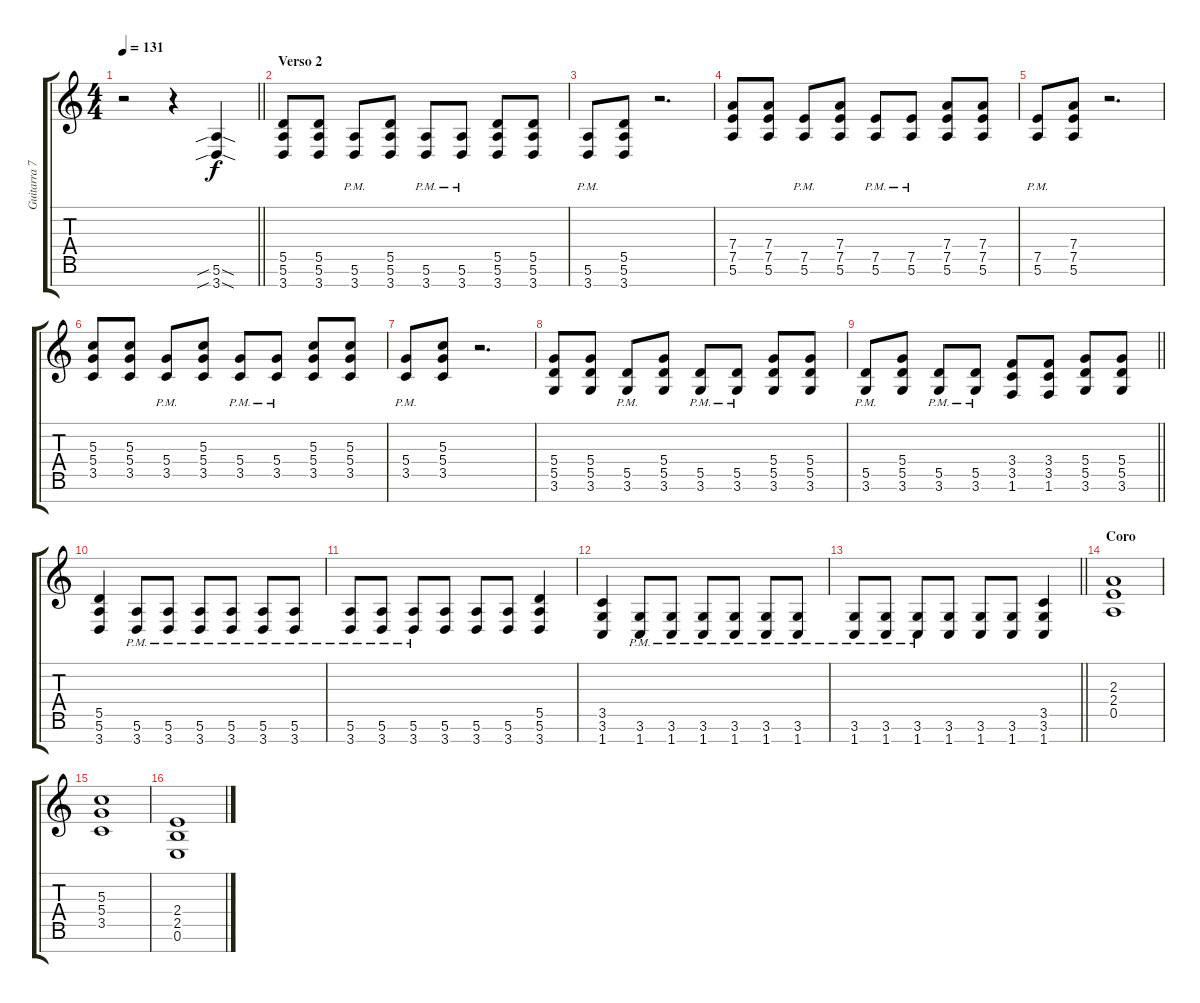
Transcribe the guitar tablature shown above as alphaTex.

\track ("Guitarra 7 Cuerdas" "Guitarra 7") {instrument distortionguitar}
\staff {score tabs}
\tuning (E4 B3 G3 D3 A2 E2 B1) {hide}
\ts (4 4)
\tempo 131
\clef g2
\barLineRight lightlight
\ks c
r.2{dy f} r.4 (5.6{sib sod} 3.7{sib sod}).4 |
\section ("" "Verso 2")
(5.5 5.6 3.7).8 (5.5 5.6 3.7).8 (5.6 3.7{pm}).8 (5.5 5.6 3.7).8 (5.6 3.7{pm}).8 (5.6 3.7{pm}).8 (5.5 5.6 3.7).8 (5.5 5.6 3.7).8 |
(5.6 3.7{pm}).8 (5.5 5.6 3.7).8 r.2{d} |
(7.4 7.5 5.6).8 (7.4 7.5 5.6).8 (7.5 5.6{pm}).8 (7.4 7.5 5.6).8 (7.5 5.6{pm}).8 (7.5 5.6{pm}).8 (7.4 7.5 5.6).8 (7.4 7.5 5.6).8 |
(7.5 5.6{pm}).8 (7.4 7.5 5.6).8 r.2{d} |
(5.3 5.4 3.5).8 (5.3 5.4 3.5).8 (5.4{pm} 3.5).8 (5.3 5.4 3.5).8 (5.4{pm} 3.5).8 (5.4{pm} 3.5).8 (5.3 5.4 3.5).8 (5.3 5.4 3.5).8 |
(5.4{pm} 3.5).8 (5.3 5.4 3.5).8 r.2{d} |
(5.4 5.5 3.6).8 (5.4 5.5 3.6).8 (5.5 3.6{pm}).8 (5.4 5.5 3.6).8 (5.5 3.6{pm}).8 (5.5 3.6{pm}).8 (5.4 5.5 3.6).8 (5.4 5.5 3.6).8 |
\barLineRight lightlight
(5.5 3.6{pm}).8 (5.4 5.5 3.6).8 (5.5 3.6{pm}).8 (5.5 3.6{pm}).8 (3.4 3.5 1.6).8 (3.4 3.5 1.6).8 (5.4 5.5 3.6).8 (5.4 5.5 3.6).8 |
(5.5 5.6 3.7).4 (5.6{pm} 3.7{pm}).8 (5.6{pm} 3.7{pm}).8 (5.6{pm} 3.7{pm}).8 (5.6{pm} 3.7{pm}).8 (5.6{pm} 3.7{pm}).8 (5.6{pm} 3.7).8 |
(5.6{pm} 3.7).8 (5.6{pm} 3.7).8 (5.6{pm} 3.7).8 (5.6 3.7).8 (5.6 3.7).8 (5.6 3.7).8 (5.5 5.6 3.7).4 |
(3.5 3.6 1.7).4 (3.6{pm} 1.7{pm}).8 (3.6{pm} 1.7{pm}).8 (3.6{pm} 1.7{pm}).8 (3.6{pm} 1.7{pm}).8 (3.6{pm} 1.7{pm}).8 (3.6{pm} 1.7).8 |
\barLineRight lightlight
(3.6{pm} 1.7).8 (3.6{pm} 1.7).8 (3.6{pm} 1.7).8 (3.6 1.7).8 (3.6 1.7).8 (3.6 1.7).8 (3.5 3.6 1.7).4 |
\section ("" "Coro")
(2.3 2.4 0.5).1 |
(5.3 5.4 3.5).1 |
(2.4 2.5 0.6).1
